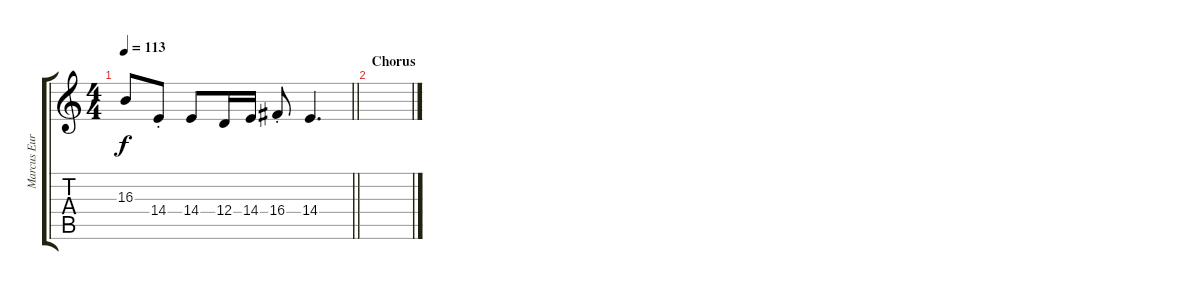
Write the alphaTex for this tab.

\track ("Marcus Eurén (Keyboards)" "Marcus Eur") {instrument accordion}
\staff {score tabs}
\tuning (E4 B3 G3 D3 A2 E2) {hide}
\ts (4 4)
\tempo 113
\clef g2
\barLineRight lightlight
\ks c
16.3.8{dy f} 14.4{st}.8 14.4.8 12.4.16 14.4.16 16.4{st}.8 14.4.4{d} |
\section ("" "Chorus")
